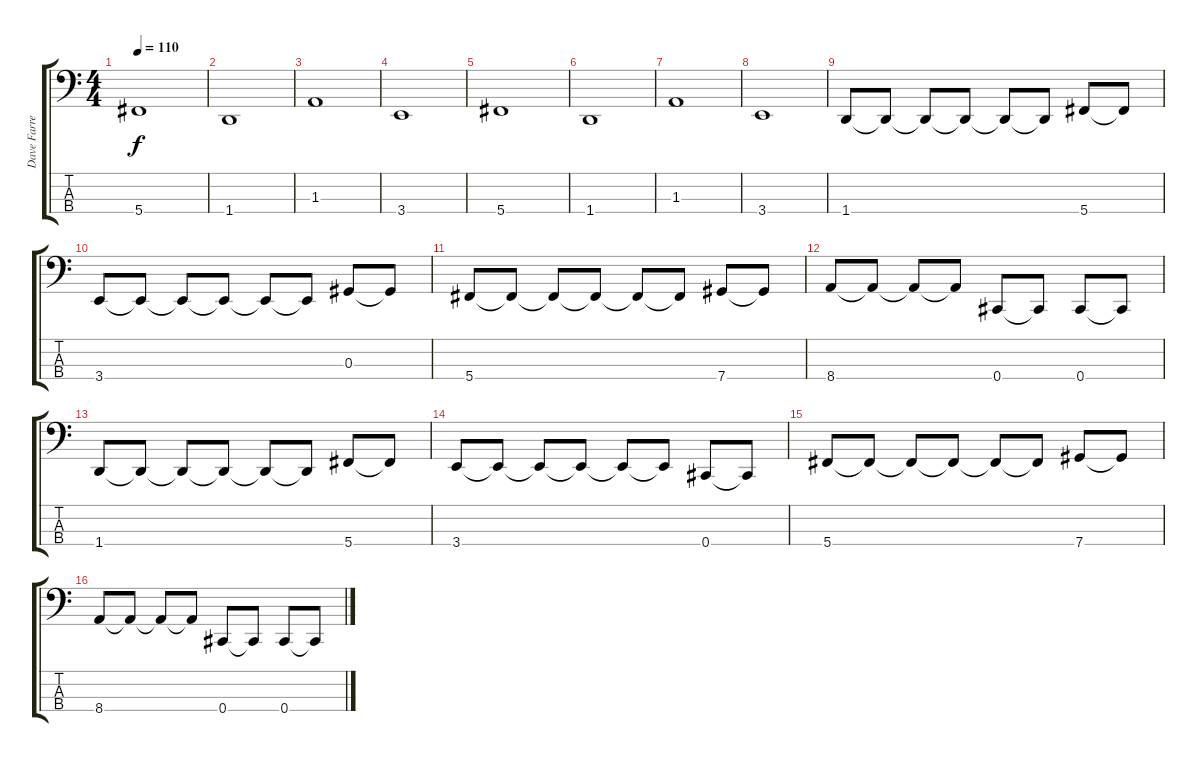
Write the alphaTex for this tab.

\track ("Dave Farrell \"Phoenix\" (Bass)" "Dave Farre") {instrument electricbasspick}
\staff {score tabs}
\tuning (Gb2 Db2 Ab1 Db1) {hide}
\ts (4 4)
\tempo 110
\clef f4
\ks c
5.4.1{dy f} |
1.4.1 |
1.3.1 |
3.4.1 |
5.4.1 |
1.4.1 |
1.3.1 |
3.4.1 |
1.4.8 1.4{t}.8 1.4{t}.8 1.4{t}.8 1.4{t}.8 1.4{t}.8 5.4.8 5.4{t}.8 |
3.4.8 3.4{t}.8 3.4{t}.8 3.4{t}.8 3.4{t}.8 3.4{t}.8 0.3.8 0.3{t}.8 |
5.4.8 5.4{t}.8 5.4{t}.8 5.4{t}.8 5.4{t}.8 5.4{t}.8 7.4.8 7.4{t}.8 |
8.4.8 8.4{t}.8 8.4{t}.8 8.4{t}.8 0.4.8 0.4{t}.8 0.4.8 0.4{t}.8 |
1.4.8 1.4{t}.8 1.4{t}.8 1.4{t}.8 1.4{t}.8 1.4{t}.8 5.4.8 5.4{t}.8 |
3.4.8 3.4{t}.8 3.4{t}.8 3.4{t}.8 3.4{t}.8 3.4{t}.8 0.4.8 0.4{t}.8 |
5.4.8 5.4{t}.8 5.4{t}.8 5.4{t}.8 5.4{t}.8 5.4{t}.8 7.4.8 7.4{t}.8 |
8.4.8 8.4{t}.8 8.4{t}.8 8.4{t}.8 0.4.8 0.4{t}.8 0.4.8 0.4{t}.8
